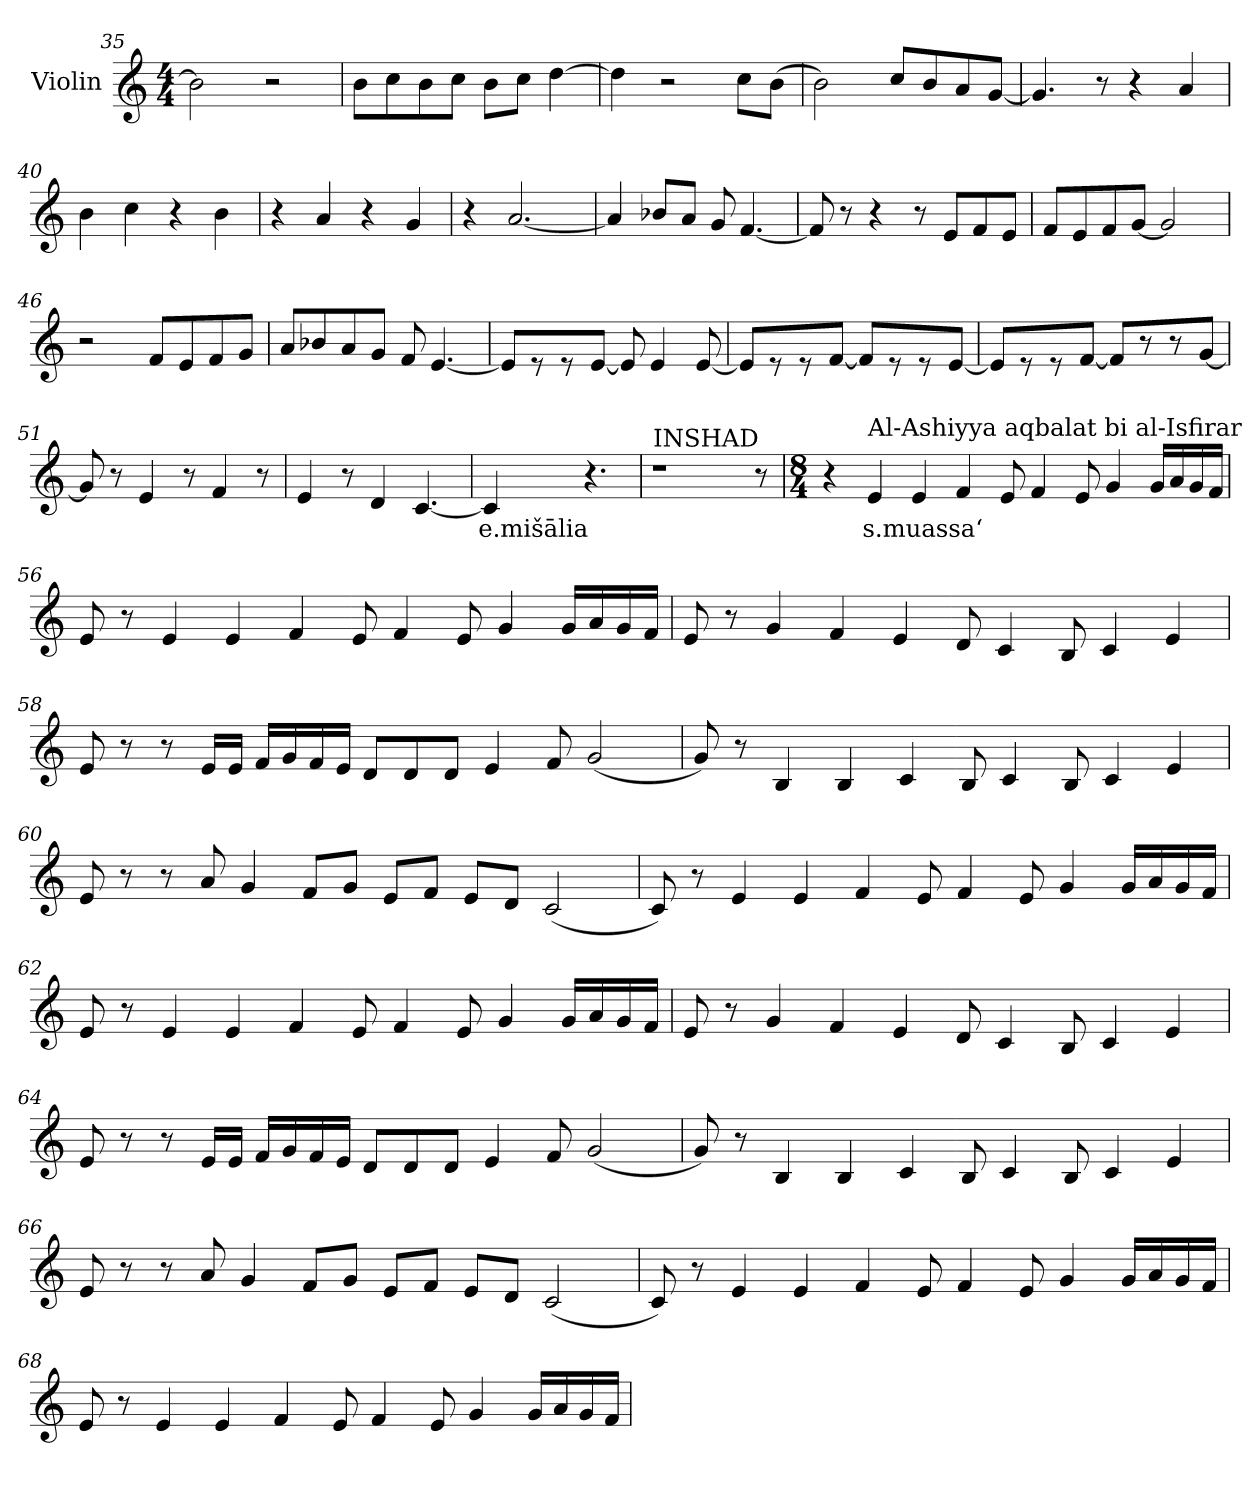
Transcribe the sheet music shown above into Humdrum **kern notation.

**kern	**text
*part1	*part1
*staff1	*staff1
*I"Violin	*
*clefG2	*
*k[]	*
*M4/4	*
=35	=35
2b\]	.
2r	.
=36	=36
8b\L	.
8cc\	.
8b\	.
8cc\J	.
8b\L	.
8cc\J	.
[4dd\	.
=37	=37
4dd\]	.
2r	.
8cc\L	.
(>8b\J	.
=38	=38
2b\)	.
8cc/L	.
8b/	.
8a/	.
[8g/J	.
=39	=39
4.g/]	.
8r	.
4r	.
4a/	.
!!LO:PB:g=z
=40	=40
4b\	.
4cc\	.
4r	.
4b\	.
=41	=41
4r	.
4a/	.
4r	.
4g/	.
=42	=42
4r	.
[2.a/	.
=43	=43
4a/]	.
8b-X/L	.
8a/J	.
8g/	.
[4.f/	.
=44	=44
8f/]	.
8r	.
4r	.
8r	.
8e/L	.
8f/	.
8e/J	.
!!LO:PB:g=z
=45	=45
8f/L	.
8e/	.
8f/	.
[8g/J	.
2g/]	.
=46	=46
2r	.
8f/L	.
8e/	.
8f/	.
8g/J	.
=47	=47
8a/L	.
8b-X/	.
8a/	.
8g/J	.
8f/	.
[4.e/	.
=48	=48
8e/L]	.
8r	.
8r	.
[8e/J	.
8e/]	.
4e/	.
[8e/	.
=49	=49
8e/L]	.
8r	.
8r	.
[8f/J	.
8f/L]	.
8r	.
8r	.
[8e/J	.
!!LO:LB:g=z
=50	=50
8e/L]	.
8r	.
8r	.
[8f/J	.
8f/L]	.
8r	.
8r	.
[8g/J	.
=51	=51
8g/]	.
8r	.
4e/	.
8r	.
4f/	.
8r	.
=52	=52
4e/	.
8r	.
4d/	.
[4.c/	.
=53	=53
!	!LO:LY:b
4c/]	e.mišālia
4.ryy	.
4.r	.
=54	=54
!LO:TX:a:t=INSHAD	!
1r	.
8r	.
!!LO:LB:g=z
=55	=55
*M8/4	*
*MM80	*
4r	.
!LO:TX:a:t=Al-Ashiyya aqbalat bi al-Isfirar	!
!	!LO:LY:b
4e/	s.muassa‘
4e/	.
4f/	.
8e/	.
4f/	.
8e/	.
4g/	.
16g/LL	.
16a/	.
16g/	.
16f/JJ	.
=56	=56
8e/	.
8r	.
4e/	.
4e/	.
4f/	.
8e/	.
4f/	.
8e/	.
4g/	.
16g/LL	.
16a/	.
16g/	.
16f/JJ	.
!!LO:LB:g=z
=57	=57
8e/	.
8r	.
4g/	.
4f/	.
4e/	.
8d/	.
4c/	.
8B/	.
4c/	.
4e/	.
=58	=58
8e/	.
8r	.
8r	.
16e/LL	.
16e/JJ	.
16f/LL	.
16g/	.
16f/	.
16e/JJ	.
8d/L	.
8d/	.
8d/J	.
4e/	.
8f/	.
(<2g/	.
!!LO:LB:g=z
=59	=59
8g/)	.
8r	.
4B/	.
4B/	.
4c/	.
8B/	.
4c/	.
8B/	.
4c/	.
4e/	.
=60	=60
8e/	.
8r	.
8r	.
8a/	.
4g/	.
8f/L	.
8g/J	.
8e/L	.
8f/J	.
8e/L	.
8d/J	.
(<2c/	.
!!LO:LB:g=z
=61	=61
8c/)	.
8r	.
4e/	.
4e/	.
4f/	.
8e/	.
4f/	.
8e/	.
4g/	.
16g/LL	.
16a/	.
16g/	.
16f/JJ	.
=62	=62
8e/	.
8r	.
4e/	.
4e/	.
4f/	.
8e/	.
4f/	.
8e/	.
4g/	.
16g/LL	.
16a/	.
16g/	.
16f/JJ	.
!!LO:LB:g=z
=63	=63
8e/	.
8r	.
4g/	.
4f/	.
4e/	.
8d/	.
4c/	.
8B/	.
4c/	.
4e/	.
=64	=64
8e/	.
8r	.
8r	.
16e/LL	.
16e/JJ	.
16f/LL	.
16g/	.
16f/	.
16e/JJ	.
8d/L	.
8d/	.
8d/J	.
4e/	.
8f/	.
(<2g/	.
!!LO:LB:g=z
=65	=65
8g/)	.
8r	.
4B/	.
4B/	.
4c/	.
8B/	.
4c/	.
8B/	.
4c/	.
4e/	.
=66	=66
8e/	.
8r	.
8r	.
8a/	.
4g/	.
8f/L	.
8g/J	.
8e/L	.
8f/J	.
8e/L	.
8d/J	.
(<2c/	.
!!LO:PB:g=z
=67	=67
8c/)	.
8r	.
4e/	.
4e/	.
4f/	.
8e/	.
4f/	.
8e/	.
4g/	.
16g/LL	.
16a/	.
16g/	.
16f/JJ	.
=68	=68
8e/	.
8r	.
4e/	.
4e/	.
4f/	.
8e/	.
4f/	.
8e/	.
4g/	.
16g/LL	.
16a/	.
16g/	.
16f/JJ	.
=	=
*-	*-
